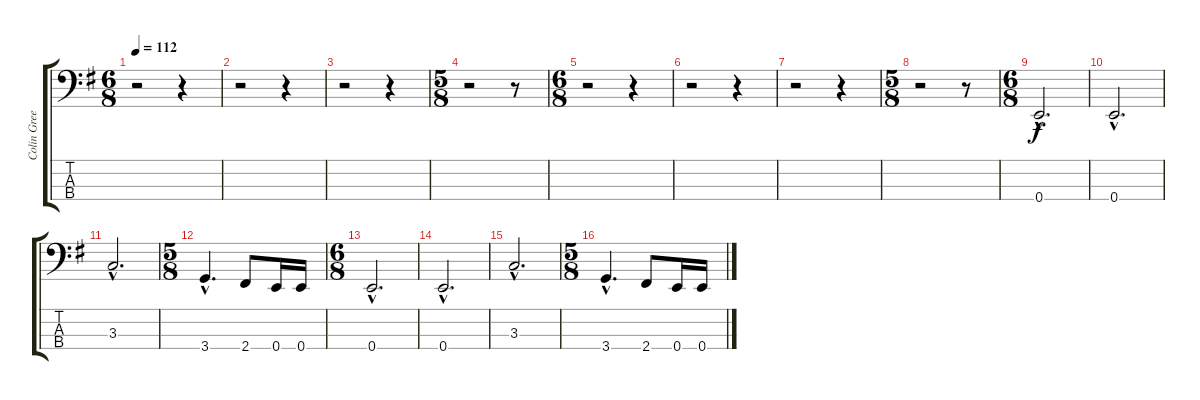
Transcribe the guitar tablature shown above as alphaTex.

\track ("Colin Greenwood" "Colin Gree") {instrument electricbassfinger}
\staff {score tabs}
\tuning (G2 D2 A1 E1) {hide}
\ts (6 8)
\tempo 112
\clef f4
\ks g
r.2{dy f instrument electricbassfinger} r.4 |
r.2 r.4 |
r.2 r.4 |
\ts (5 8)
r.2 r.8 |
\ts (6 8)
r.2 r.4 |
r.2 r.4 |
r.2 r.4 |
\ts (5 8)
r.2 r.8 |
\ts (6 8)
0.4{hac}.2{d} |
0.4{hac}.2{d} |
3.3{hac}.2{d} |
\ts (5 8)
3.4{hac}.4{d} 2.4.8 0.4.16 0.4.16 |
\ts (6 8)
0.4{hac}.2{d} |
0.4{hac}.2{d} |
3.3{hac}.2{d} |
\ts (5 8)
3.4{hac}.4{d} 2.4.8 0.4.16 0.4.16
